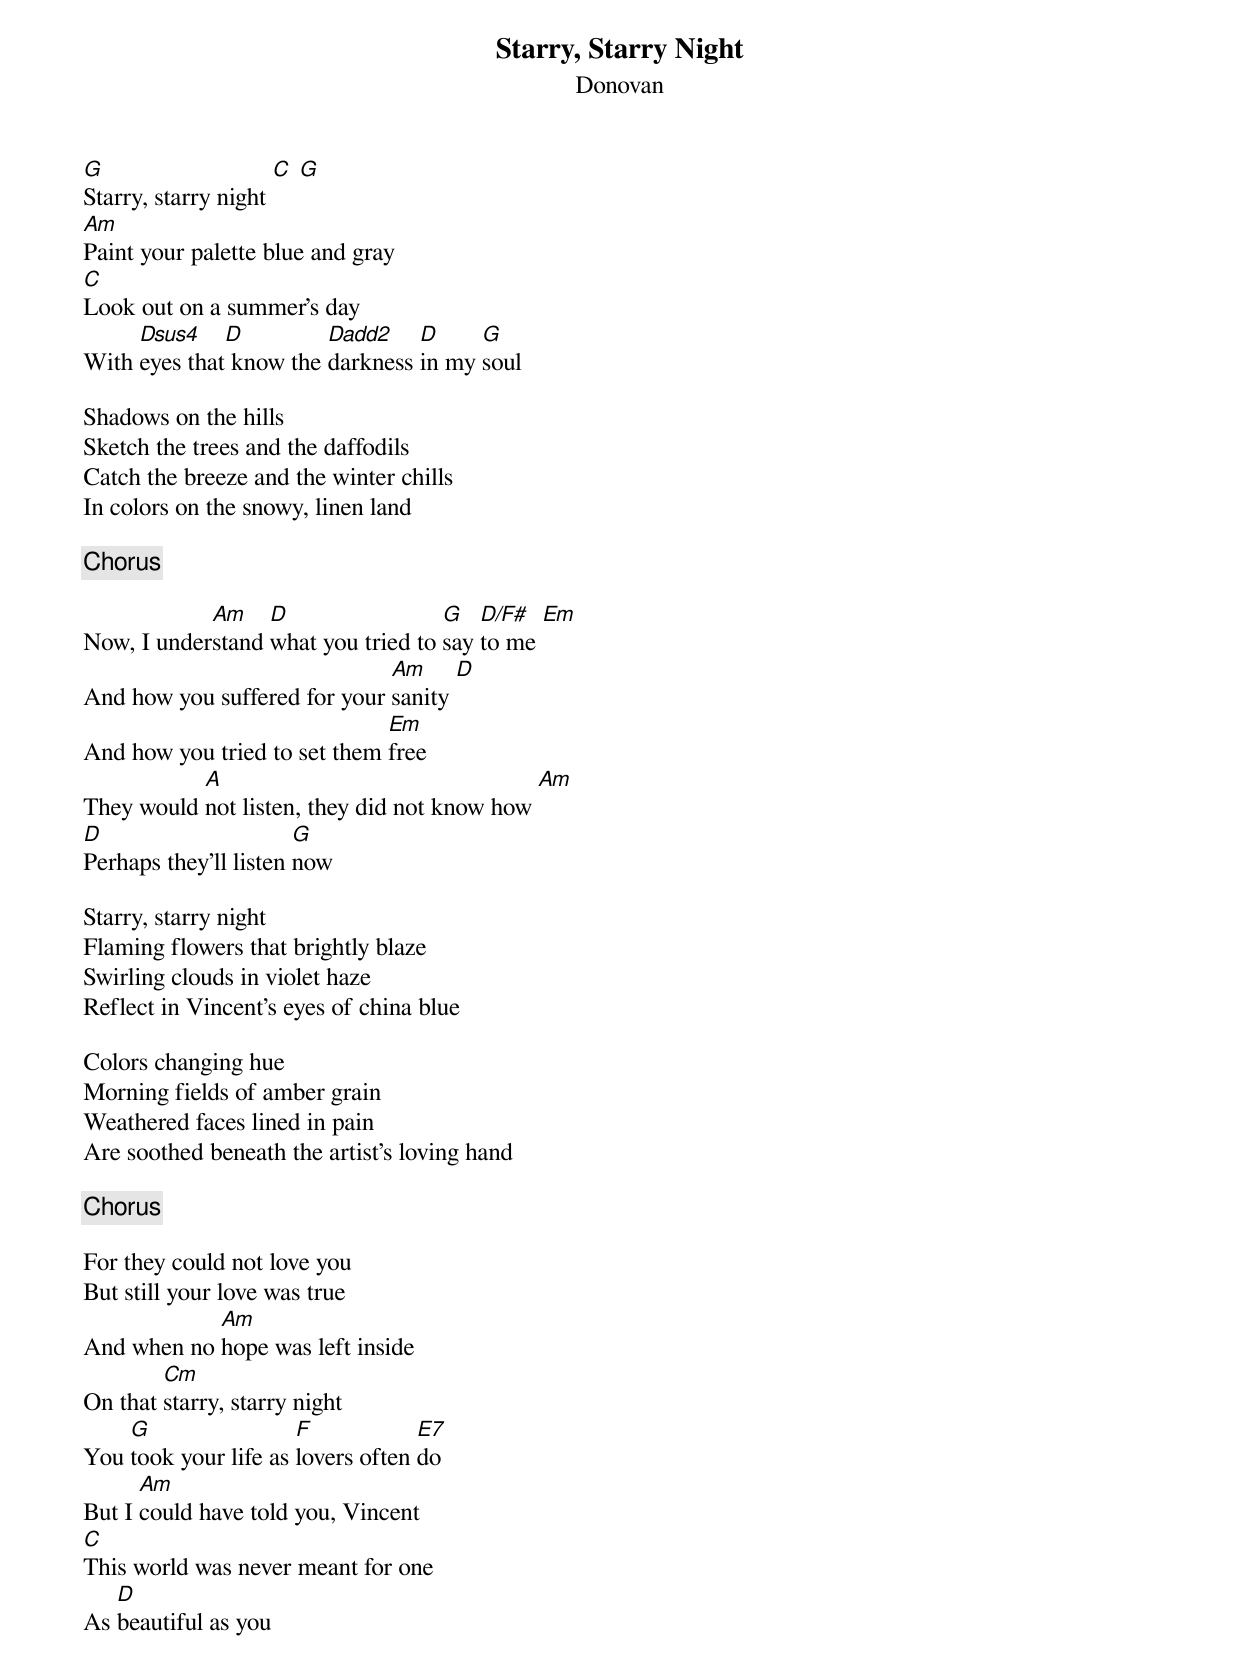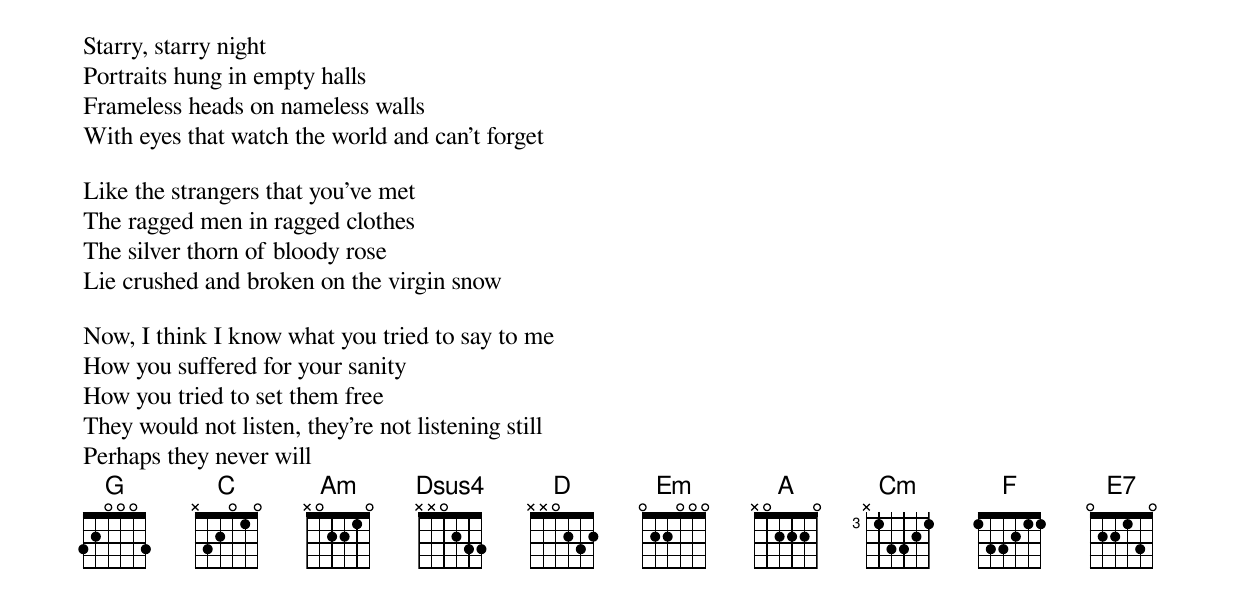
{title:Starry, Starry Night}
{subtitle:Donovan}
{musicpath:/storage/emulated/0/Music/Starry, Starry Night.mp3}
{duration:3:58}
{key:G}

[G]Starry, starry night [C] [G]
[Am]Paint your palette blue and gray
[C]Look out on a summer's day
With [Dsus4]eyes that[D] know the [Dadd2]darkness [D]in my [G]soul

Shadows on the hills
Sketch the trees and the daffodils
Catch the breeze and the winter chills
In colors on the snowy, linen land

{c:Chorus}

Now, I under[Am]stand [D]what you tried to [G]say [D/F#]to me [Em]
And how you suffered for your [Am]sanity [D]
And how you tried to set them [Em]free
They would [A]not listen, they did not know how [Am]
[D]Perhaps they'll listen [G]now

Starry, starry night
Flaming flowers that brightly blaze
Swirling clouds in violet haze
Reflect in Vincent's eyes of china blue

Colors changing hue
Morning fields of amber grain
Weathered faces lined in pain
Are soothed beneath the artist's loving hand

{c:Chorus}

For they could not love you
But still your love was true
And when no [Am]hope was left inside
On that [Cm]starry, starry night
You [G]took your life as [F]lovers often [E7]do
But I [Am]could have told you, Vincent
[C]This world was never meant for one
As [D]beautiful as you

Starry, starry night
Portraits hung in empty halls
Frameless heads on nameless walls
With eyes that watch the world and can't forget

Like the strangers that you've met
The ragged men in ragged clothes
The silver thorn of bloody rose
Lie crushed and broken on the virgin snow

Now, I think I know what you tried to say to me
How you suffered for your sanity
How you tried to set them free
They would not listen, they're not listening still
Perhaps they never will
